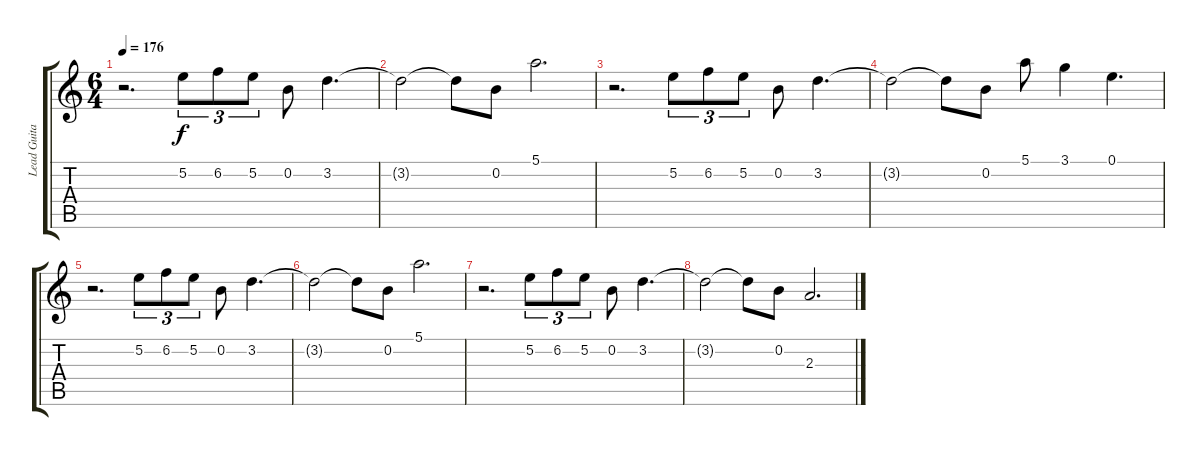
\track ("Lead Guitar" "Lead Guita") {instrument distortionguitar}
\staff {score tabs}
\tuning (E4 B3 G3 D3 A2 D2) {hide}
\ts (6 4)
\tempo 176
\clef g2
\ks c
r.2{d dy f} 5.2.8{tu (3 2)} 6.2.8{tu (3 2)} 5.2.8{tu (3 2)} 0.2.8 3.2.4{d} |
3.2{t}.2 3.2{t}.8 0.2.8 5.1.2{d} |
r.2{d} 5.2.8{tu (3 2)} 6.2.8{tu (3 2)} 5.2.8{tu (3 2)} 0.2.8 3.2.4{d} |
3.2{t}.2 3.2{t}.8 0.2.8 5.1.8 3.1.4 0.1.4{d} |
r.2{d} 5.2.8{tu (3 2)} 6.2.8{tu (3 2)} 5.2.8{tu (3 2)} 0.2.8 3.2.4{d} |
3.2{t}.2 3.2{t}.8 0.2.8 5.1.2{d} |
r.2{d} 5.2.8{tu (3 2)} 6.2.8{tu (3 2)} 5.2.8{tu (3 2)} 0.2.8 3.2.4{d} |
3.2{t}.2 3.2{t}.8 0.2.8 2.3.2{d}
